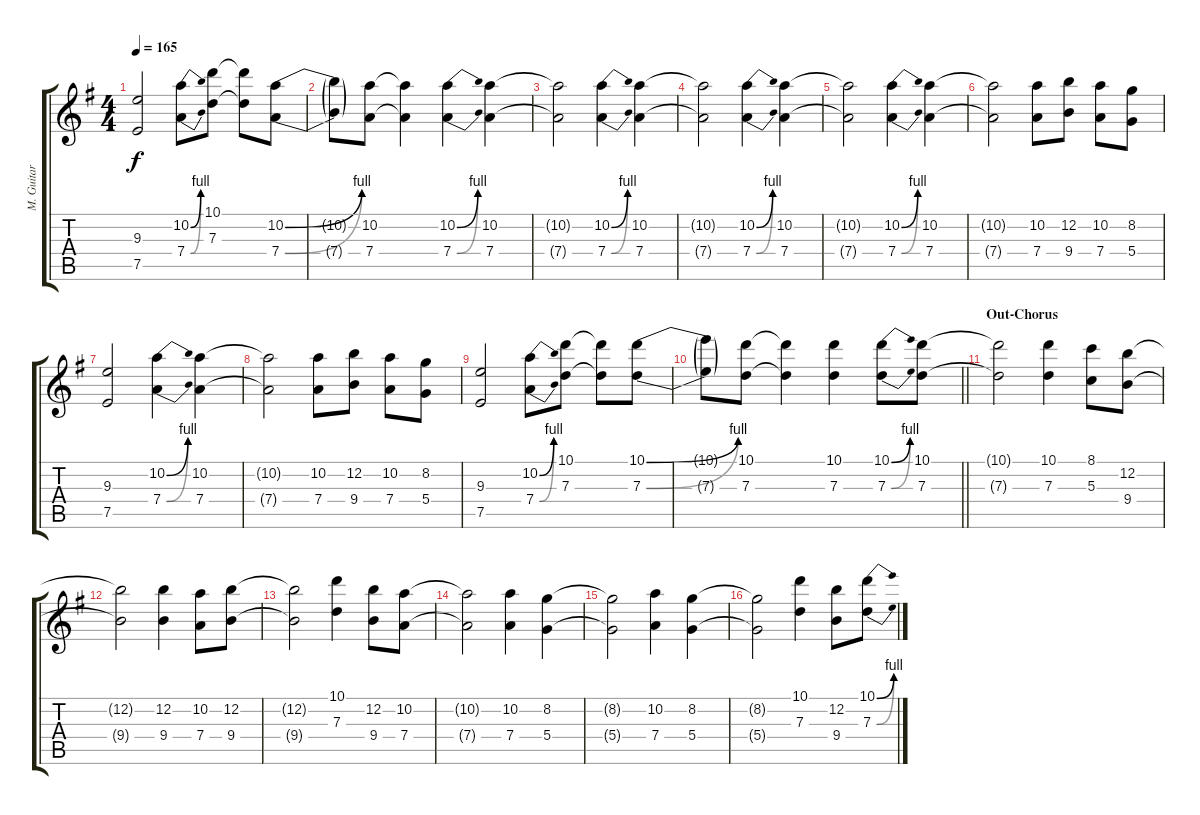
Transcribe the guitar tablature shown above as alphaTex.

\track ("M. Guitar" "M. Guitar") {instrument overdrivenguitar}
\staff {score tabs}
\tuning (E4 B3 G3 D3 A2 E2) {hide}
\ts (4 4)
\tempo 165
\clef g2
\ks g
(9.3 7.5).2{dy f} (10.2{be (bend 0 0 60 4)} 7.4{be (bend 0 0 60 4)}).8 (10.1 7.3).8 (10.1{t} 7.3{t}).8 (10.2{be (bend 0 0 60 4)} 7.4{be (bend 0 0 60 4)}).8 |
(10.2{t} 7.4{t}).8 (10.2 7.4).8 (10.2{t} 7.4{t}).4 (10.2{be (bend 0 0 60 4)} 7.4{be (bend 0 0 60 4)}).4 (10.2 7.4).4 |
(10.2{t} 7.4{t}).2 (10.2{be (bend 0 0 60 4)} 7.4{be (bend 0 0 60 4)}).4 (10.2 7.4).4 |
(10.2{t} 7.4{t}).2 (10.2{be (bend 0 0 60 4)} 7.4{be (bend 0 0 60 4)}).4 (10.2 7.4).4 |
(10.2{t} 7.4{t}).2 (10.2{be (bend 0 0 60 4)} 7.4{be (bend 0 0 60 4)}).4 (10.2 7.4).4 |
(10.2{t} 7.4{t}).2 (10.2 7.4).8 (12.2 9.4).8 (10.2 7.4).8 (8.2 5.4).8 |
(9.3 7.5).2 (10.2{be (bend 0 0 60 4)} 7.4{be (bend 0 0 60 4)}).4 (10.2 7.4).4 |
(10.2{t} 7.4{t}).2 (10.2 7.4).8 (12.2 9.4).8 (10.2 7.4).8 (8.2 5.4).8 |
(9.3 7.5).2 (10.2{be (bend 0 0 60 4)} 7.4{be (bend 0 0 60 4)}).8 (10.1 7.3).8 (10.1{t} 7.3{t}).8 (10.1{be (bend 0 0 60 4)} 7.3{be (bend 0 0 60 4)}).8 |
\barLineRight lightlight
(10.1{t} 7.3{t}).8 (10.1 7.3).8 (10.1{t} 7.3{t}).4 (10.1 7.3).4 (10.1{be (bend 0 0 60 4)} 7.3{be (bend 0 0 60 4)}).8 (10.1 7.3).8 |
\section ("" "Out-Chorus")
(10.1{t} 7.3{t}).2 (10.1 7.3).4 (8.1 5.3).8 (12.2 9.4).8 |
(12.2{t} 9.4{t}).2 (12.2 9.4).4 (10.2 7.4).8 (12.2 9.4).8 |
(12.2{t} 9.4{t}).2 (10.1 7.3).4 (12.2 9.4).8 (10.2 7.4).8 |
(10.2{t} 7.4{t}).2 (10.2 7.4).4 (8.2 5.4).4 |
(8.2{t} 5.4{t}).2 (10.2 7.4).4 (8.2 5.4).4 |
(8.2{t} 5.4{t}).2 (10.1 7.3).4 (12.2 9.4).8 (10.1{be (bend 0 0 60 4)} 7.3{be (bend 0 0 60 4)}).8
